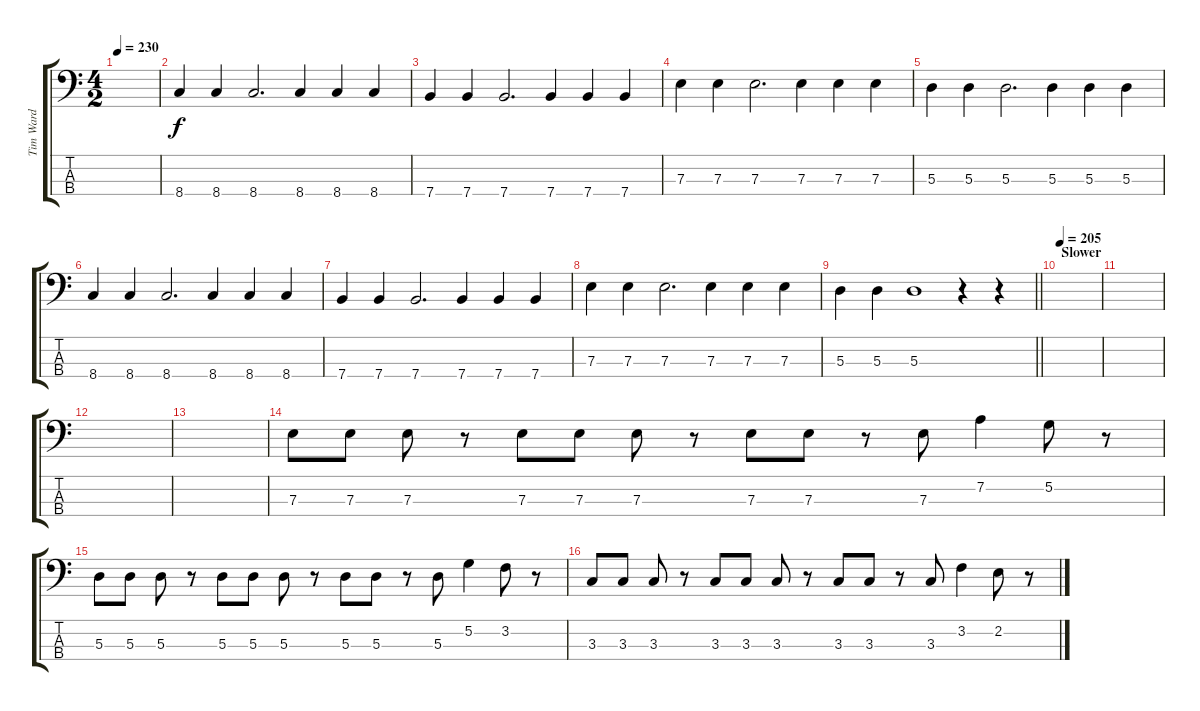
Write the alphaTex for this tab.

\track ("Tim Ward" "Tim Ward") {instrument electricbasspick}
\staff {score tabs}
\tuning (G2 D2 A1 E1) {hide}
\ts (4 2)
\tempo 230
\clef f4
\ks c
|
8.4.4 8.4.4 8.4.2{d} 8.4.4 8.4.4 8.4.4 |
7.4.4 7.4.4 7.4.2{d} 7.4.4 7.4.4 7.4.4 |
7.3.4 7.3.4 7.3.2{d} 7.3.4 7.3.4 7.3.4 |
5.3.4 5.3.4 5.3.2{d} 5.3.4 5.3.4 5.3.4 |
8.4.4 8.4.4 8.4.2{d} 8.4.4 8.4.4 8.4.4 |
7.4.4 7.4.4 7.4.2{d} 7.4.4 7.4.4 7.4.4 |
7.3.4 7.3.4 7.3.2{d} 7.3.4 7.3.4 7.3.4 |
\barLineRight lightlight
5.3.4 5.3.4 5.3.1 r.4 r.4 |
\section ("" "Slower")
\tempo 205
|
|
|
|
7.3.8 7.3.8 7.3.8 r.8 7.3.8 7.3.8 7.3.8 r.8 7.3.8 7.3.8 r.8 7.3.8 7.2.4 5.2.8 r.8 |
5.3.8 5.3.8 5.3.8 r.8 5.3.8 5.3.8 5.3.8 r.8 5.3.8 5.3.8 r.8 5.3.8 5.2.4 3.2.8 r.8 |
3.3.8 3.3.8 3.3.8 r.8 3.3.8 3.3.8 3.3.8 r.8 3.3.8 3.3.8 r.8 3.3.8 3.2.4 2.2.8 r.8
